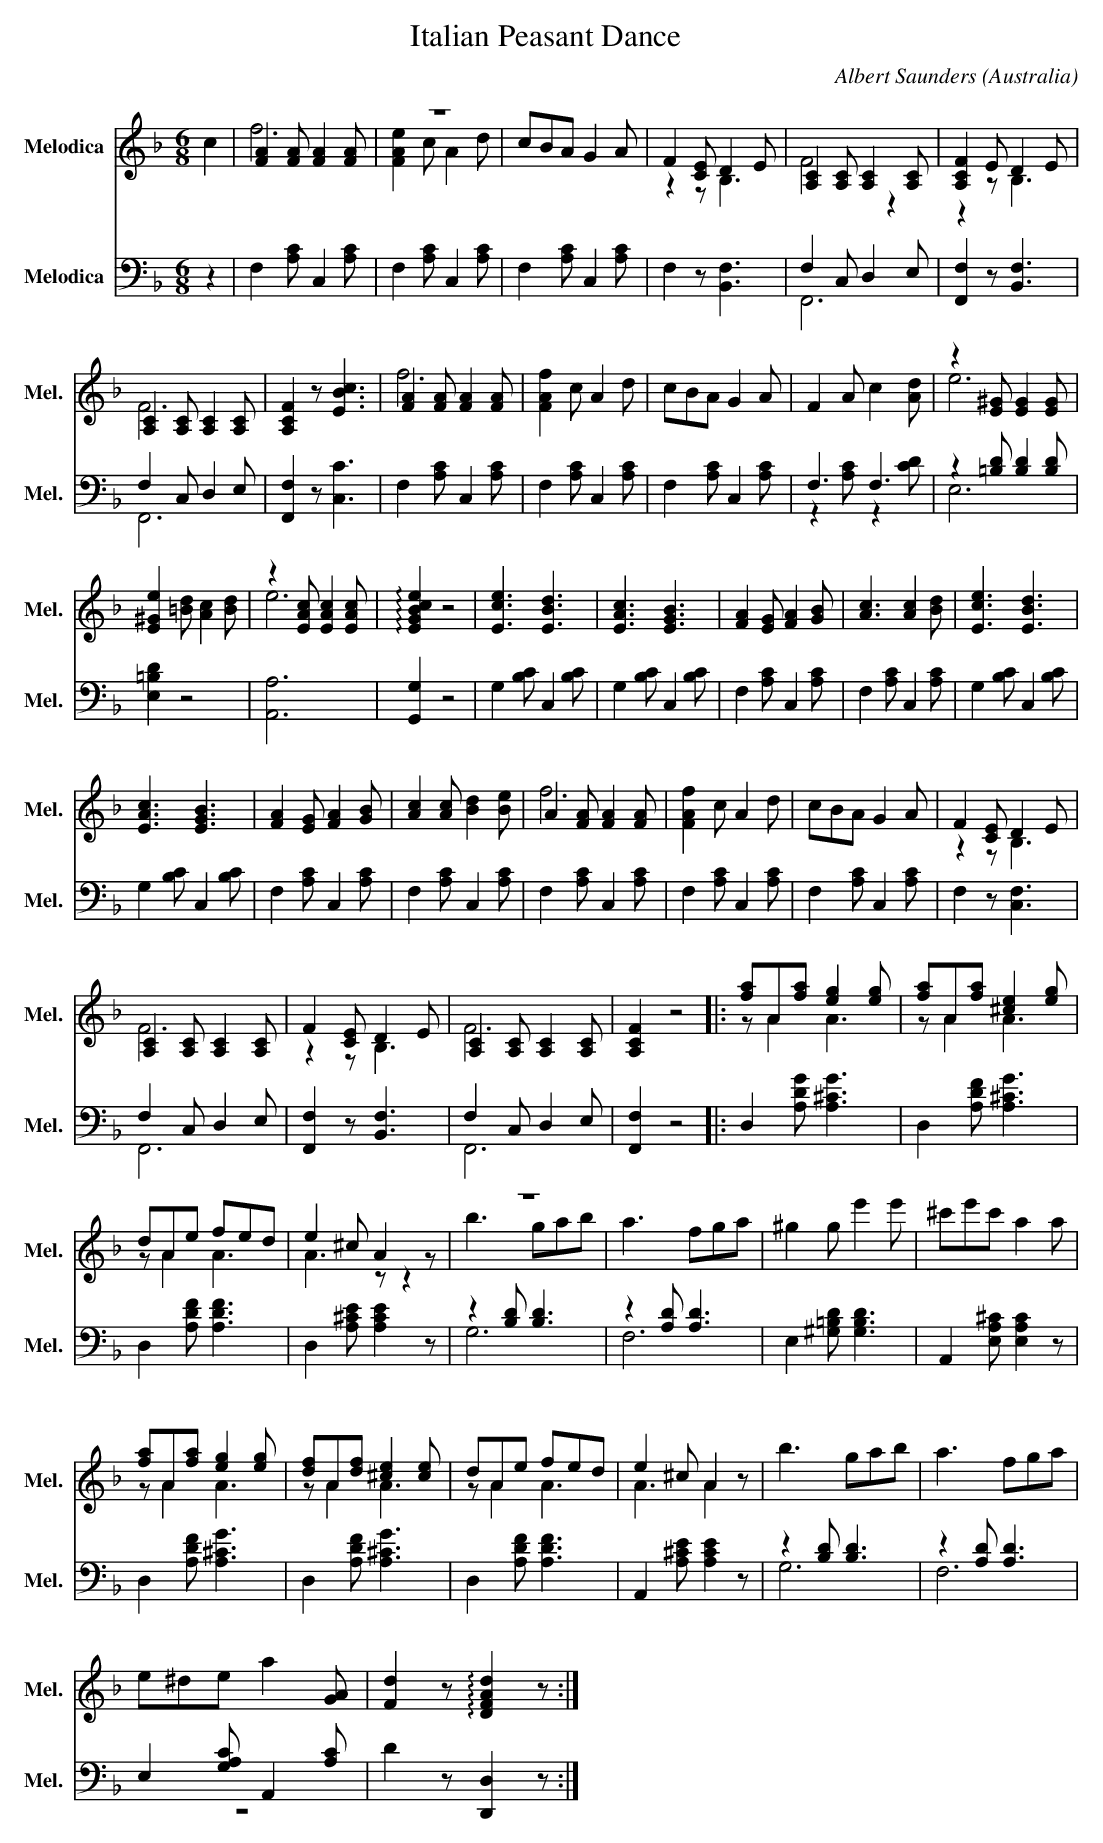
X:1
T:Italian Peasant Dance
C:Albert Saunders
O:Australia
%%score ( 1 2 ) ( 3 4 )
L:1/8
M:6/8
K:F
V:1 treble nm="Melodica" snm="Mel."
V:2 treble
V:3 bass nm="Melodica" snm="Mel."
V:4 bass
V:1
c2 | [FA]2 [FA] [FA]2 [FA] | z6 | cBA G2 A | F2 [CE] D2 E | [A,C]2 [A,C] [A,C]2 [A,C] |
[A,CF]2 E D2 E |$ [A,C]2 [A,C] [A,C]2 [A,C] | [A,CF]2 z [EBc]3 | [FA]2 [FA] [FA]2 [FA] |
[FAf]2 c A2 d | cBA G2 A | F2 A c2 [Ad] | z2 [E^G] [EG]2 [EG] |$ [E^Ge]2 [=Bd] [Ac]2 [Bd] |
z2 [EAc] [EAc]2 [EAc] | !arpeggio![EGBce]2 z4 | [Ece]3 [EBd]3 | [EAc]3 [EGB]3 |
[FA]2 [EG] [FA]2 [GB] | [Ac]3 [Ac]2 [Bd] | [Ece]3 [EBd]3 |$ [EAc]3 [EGB]3 |
[FA]2 [EG] [FA]2 [GB] | [Ac]2 [Ac] [Bd]2 [Be] | A2 [FA] [FA]2 [FA] | [FAf]2 c A2 d | cBA G2 A |
F2 [CE] D2 E |$ [A,C]2 [A,C] [A,C]2 [A,C] | F2 [CE] D2 E | [A,C]2 [A,C] [A,C]2 [A,C] |
[A,CF]2 z4 |: [fa]A[fa] [eg]2 [eg] | [fa]A[fa] [^ce]2 [eg] |$ dAe fed | e2 ^c A2 z | z6 | a3 fga |
^g2 g e'2 e' | ^c'e'c' a2 a |$ [fa]A[fa] [eg]2 [eg] | [df]A[df] [^ce]2 [ce] | dAe fed |
e2 ^c A2 z | b3 gab | a3 fga |$ e^de a2 [GA] | [Fd]2 z !arpeggio![DFAd]2 z :|
V:2
x2 | f6 | [FAe]2 c A2 d | x6 | z2 z B,3 | F4 z2 | z2 z B,3 |$ F6 | x6 | f6 | x6 | x6 | x6 | e6 |$
x6 | e6 | x6 | x6 | x6 | x6 | x6 | x6 |$ x6 | x6 | x6 | f6 | x6 | x6 | z2 z B,3 |$ F6 | z2 z B,3 |
F6 | x6 |: z A2 A3 | z A2 A3 |$ z A2 A3 | A3 z z2 | b3 gab | x6 | x6 | x6 |$ z A2 A3 | z A2 A3 |
z A2 A3 | A3 A2 z | x6 | x6 |$ x6 | x6 :|
V:3
z2 | F,2 [A,C] C,2 [A,C] | F,2 [A,C] C,2 [A,C] | F,2 [A,C] C,2 [A,C] | F,2 z [B,,F,]3 |
F,2 C, D,2 E, | [F,,F,]2 z [B,,F,]3 |$ F,2 C, D,2 E, | [F,,F,]2 z [C,C]3 | F,2 [A,C] C,2 [A,C] |
F,2 [A,C] C,2 [A,C] | F,2 [A,C] C,2 [A,C] | F,3 F,3 | z2 [=B,D] [B,D]2 [B,D] |$ [E,=B,D]2 z4 |
[A,,A,]6 | [G,,G,]2 z4 | G,2 [B,C] C,2 [B,C] | G,2 [B,C] C,2 [B,C] | F,2 [A,C] C,2 [A,C] |
F,2 [A,C] C,2 [A,C] | G,2 [B,C] C,2 [B,C] |$ G,2 [B,C] C,2 [B,C] | F,2 [A,C] C,2 [A,C] |
F,2 [A,C] C,2 [A,C] | F,2 [A,C] C,2 [A,C] | F,2 [A,C] C,2 [A,C] | F,2 [A,C] C,2 [A,C] |
F,2 z [C,F,]3 |$ F,2 C, D,2 E, | [F,,F,]2 z [B,,F,]3 | F,2 C, D,2 E, | [F,,F,]2 z4 |:
D,2 [A,DG] [A,^CG]3 | D,2 [A,DF] [A,^CG]3 |$ D,2 [A,DF] [A,DF]3 | D,2 [A,^CE] [A,CE]2 z |
z2 [B,D] [B,D]3 | z2 [A,D] [A,D]3 | E,2 [^G,=B,D] [G,B,D]3 | A,,2 [E,A,^C] [E,A,C]2 z |$
D,2 [A,DF] [A,^CG]3 | D,2 [A,DF] [A,^CG]3 | D,2 [A,DF] [A,DF]3 | A,,2 [A,^CE] [A,CE]2 z |
z2 [B,D] [B,D]3 | z2 [A,D] [A,D]3 |$ E,2 [G,A,C] A,,2 [A,C] | D2 z [D,,D,]2 z :|
V:4
x2 | x6 | x6 | x6 | x6 | F,,6 | x6 |$ F,,6 | x6 | x6 | x6 | x6 | z2 [A,C] z2 [CD] | E,6 |$ x6 |
x6 | x6 | x6 | x6 | x6 | x6 | x6 |$ x6 | x6 | x6 | x6 | x6 | x6 | x6 |$ F,,6 | x6 | F,,6 | x6 |:
x6 | x6 |$ x6 | x6 | G,6 | F,6 | x6 | x6 |$ x6 | x6 | x6 | x6 | G,6 | F,6 |$ z6 | x6 :|
